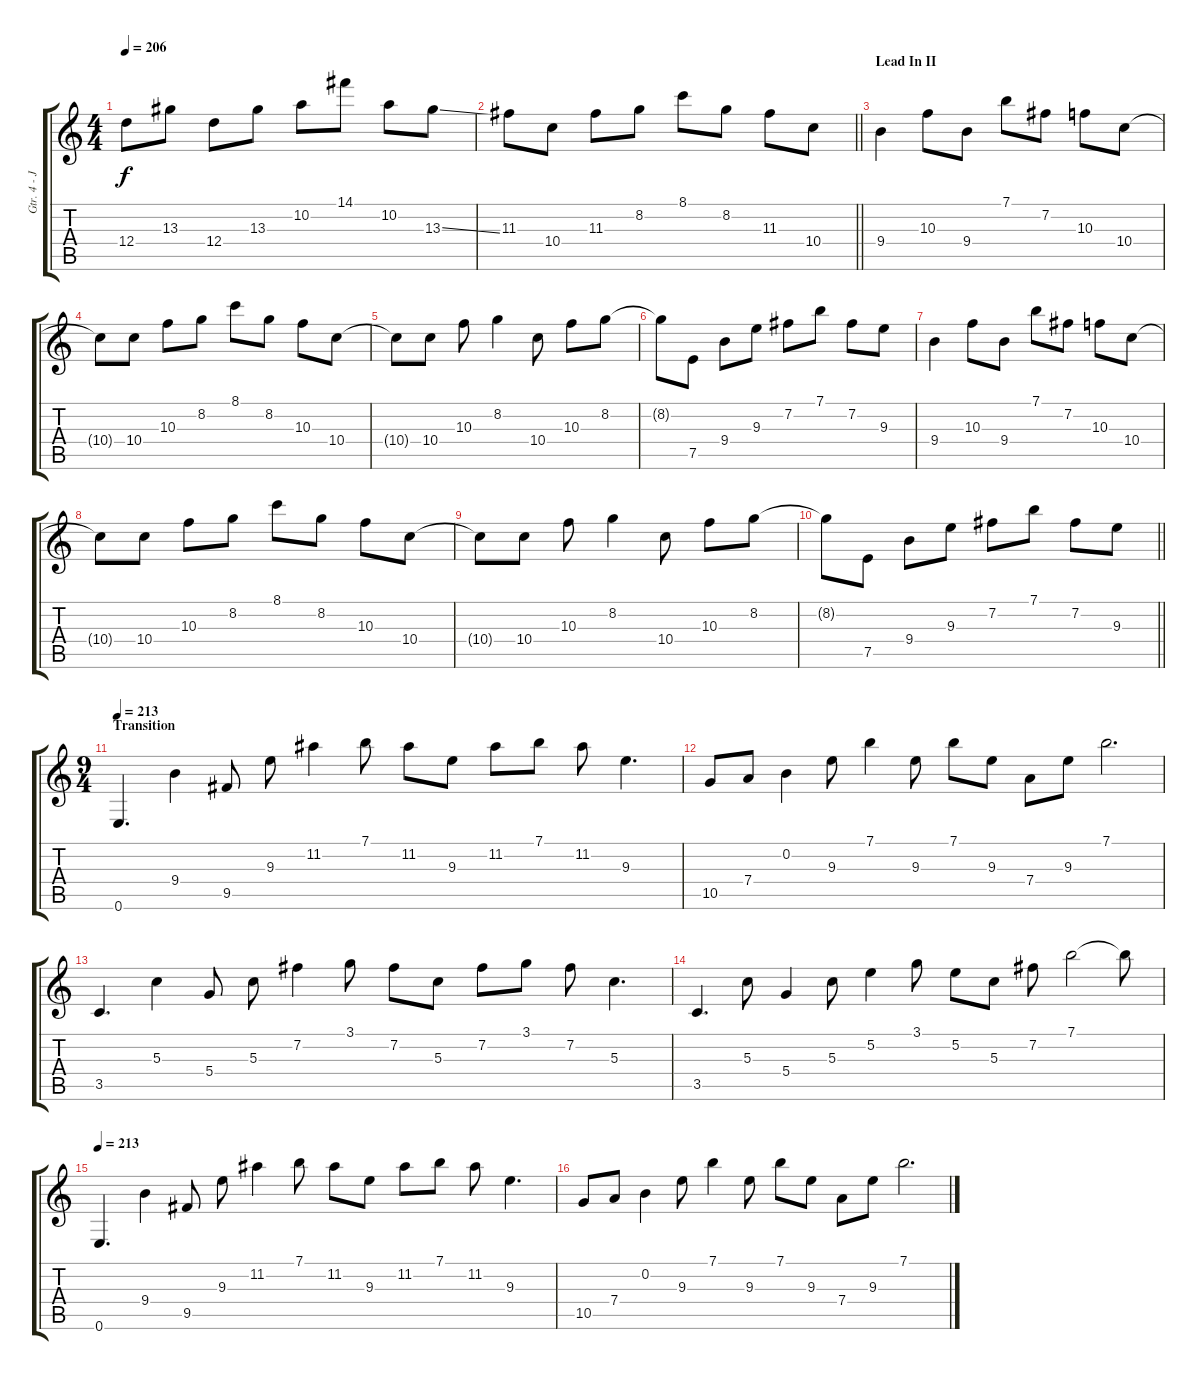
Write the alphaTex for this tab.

\track ("Gtr. 4 - Jason" "Gtr. 4 - J") {instrument electricguitarjazz}
\staff {score tabs}
\tuning (E4 B3 G3 D3 A2 E2) {hide}
\ts (4 4)
\tempo 206
\clef g2
\ks c
12.4{t}.8{dy f} 13.3.8 12.4.8 13.3.8 10.2.8 14.1.8 10.2.8 13.3{ss}.8 |
\barLineRight lightlight
11.3.8 10.4.8 11.3.8 8.2.8 8.1.8 8.2.8 11.3.8 10.4.8 |
\section ("" "Lead In II")
9.4.4 10.3.8 9.4.8 7.1.8 7.2.8 10.3.8 10.4.8 |
10.4{t}.8 10.4.8 10.3.8 8.2.8 8.1.8 8.2.8 10.3.8 10.4.8 |
10.4{t}.8 10.4.8 10.3.8 8.2.4 10.4.8 10.3.8 8.2.8 |
8.2{t}.8 7.5.8 9.4.8 9.3.8 7.2.8 7.1.8 7.2.8 9.3.8 |
9.4.4 10.3.8 9.4.8 7.1.8 7.2.8 10.3.8 10.4.8 |
10.4{t}.8 10.4.8 10.3.8 8.2.8 8.1.8 8.2.8 10.3.8 10.4.8 |
10.4{t}.8 10.4.8 10.3.8 8.2.4 10.4.8 10.3.8 8.2.8 |
\barLineRight lightlight
8.2{t}.8 7.5.8 9.4.8 9.3.8 7.2.8 7.1.8 7.2.8 9.3.8 |
\ts (9 4)
\section ("" "Transition")
\tempo 213
0.6.4{d} 9.4.4 9.5.8 9.3.8 11.2.4 7.1.8 11.2.8 9.3.8 11.2.8 7.1.8 11.2.8 9.3.4{d} |
10.5.8 7.4.8 0.2.4 9.3.8 7.1.4 9.3.8 7.1.8 9.3.8 7.4.8 9.3.8 7.1.2{d} |
3.5.4{d} 5.3.4 5.4.8 5.3.8 7.2.4 3.1.8 7.2.8 5.3.8 7.2.8 3.1.8 7.2.8 5.3.4{d} |
3.5.4{d} 5.3.8 5.4.4 5.3.8 5.2.4 3.1.8 5.2.8 5.3.8 7.2.8 7.1.2 7.1{t}.8 |
\tempo 213
0.6.4{d} 9.4.4 9.5.8 9.3.8 11.2.4 7.1.8 11.2.8 9.3.8 11.2.8 7.1.8 11.2.8 9.3.4{d} |
10.5.8 7.4.8 0.2.4 9.3.8 7.1.4 9.3.8 7.1.8 9.3.8 7.4.8 9.3.8 7.1.2{d}
